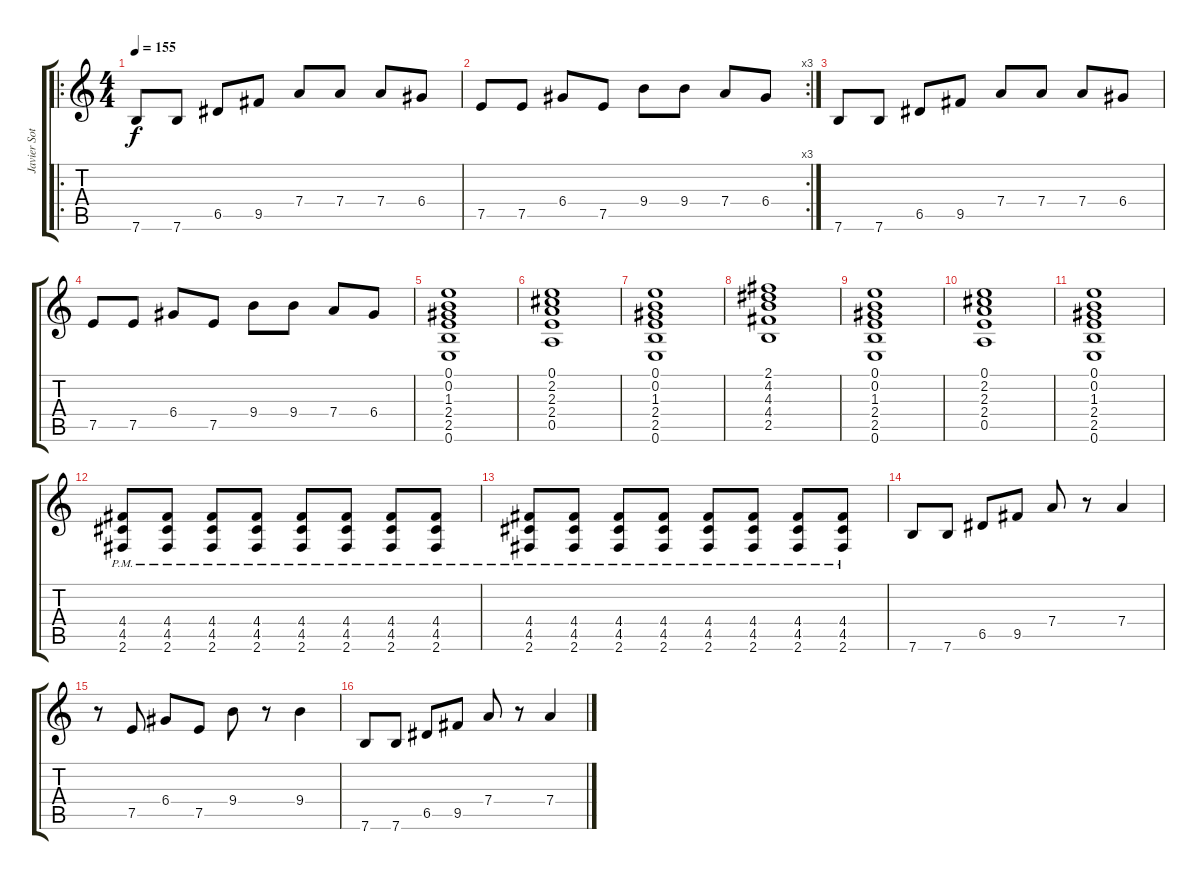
\track ("Javier Soto" "Javier Sot") {instrument overdrivenguitar}
\staff {score tabs}
\tuning (E4 B3 G3 D3 A2 E2) {hide}
\ro
\ts (4 4)
\tempo 155
\clef g2
\ks c
7.6.8{dy f} 7.6.8 6.5.8 9.5.8 7.4.8 7.4.8 7.4.8 6.4.8 |
\rc 3
7.5.8 7.5.8 6.4.8 7.5.8 9.4.8 9.4.8 7.4.8 6.4.8 |
7.6.8 7.6.8 6.5.8 9.5.8 7.4.8 7.4.8 7.4.8 6.4.8 |
7.5.8 7.5.8 6.4.8 7.5.8 9.4.8 9.4.8 7.4.8 6.4.8 |
(0.1 0.2 1.3 2.4 2.5 0.6).1 |
(0.1 2.2 2.3 2.4 0.5).1 |
(0.1 0.2 1.3 2.4 2.5 0.6).1 |
(2.1 4.2 4.3 4.4 2.5).1 |
(0.1 0.2 1.3 2.4 2.5 0.6).1 |
(0.1 2.2 2.3 2.4 0.5).1 |
(0.1 0.2 1.3 2.4 2.5 0.6).1 |
(4.4{pm} 4.5{pm} 2.6{pm}).8 (4.4{pm} 4.5{pm} 2.6{pm}).8 (4.4{pm} 4.5{pm} 2.6{pm}).8 (4.4{pm} 4.5{pm} 2.6{pm}).8 (4.4{pm} 4.5{pm} 2.6{pm}).8 (4.4{pm} 4.5{pm} 2.6{pm}).8 (4.4{pm} 4.5{pm} 2.6{pm}).8 (4.4{pm} 4.5{pm} 2.6{pm}).8 |
(4.4{pm} 4.5{pm} 2.6{pm}).8 (4.4{pm} 4.5{pm} 2.6{pm}).8 (4.4{pm} 4.5{pm} 2.6{pm}).8 (4.4{pm} 4.5{pm} 2.6{pm}).8 (4.4{pm} 4.5{pm} 2.6{pm}).8 (4.4{pm} 4.5{pm} 2.6{pm}).8 (4.4{pm} 4.5{pm} 2.6{pm}).8 (4.4{pm} 4.5{pm} 2.6{pm}).8 |
7.6.8 7.6.8 6.5.8 9.5.8 7.4.8 r.8 7.4.4 |
r.8 7.5.8 6.4.8 7.5.8 9.4.8 r.8 9.4.4 |
7.6.8 7.6.8 6.5.8 9.5.8 7.4.8 r.8 7.4.4
